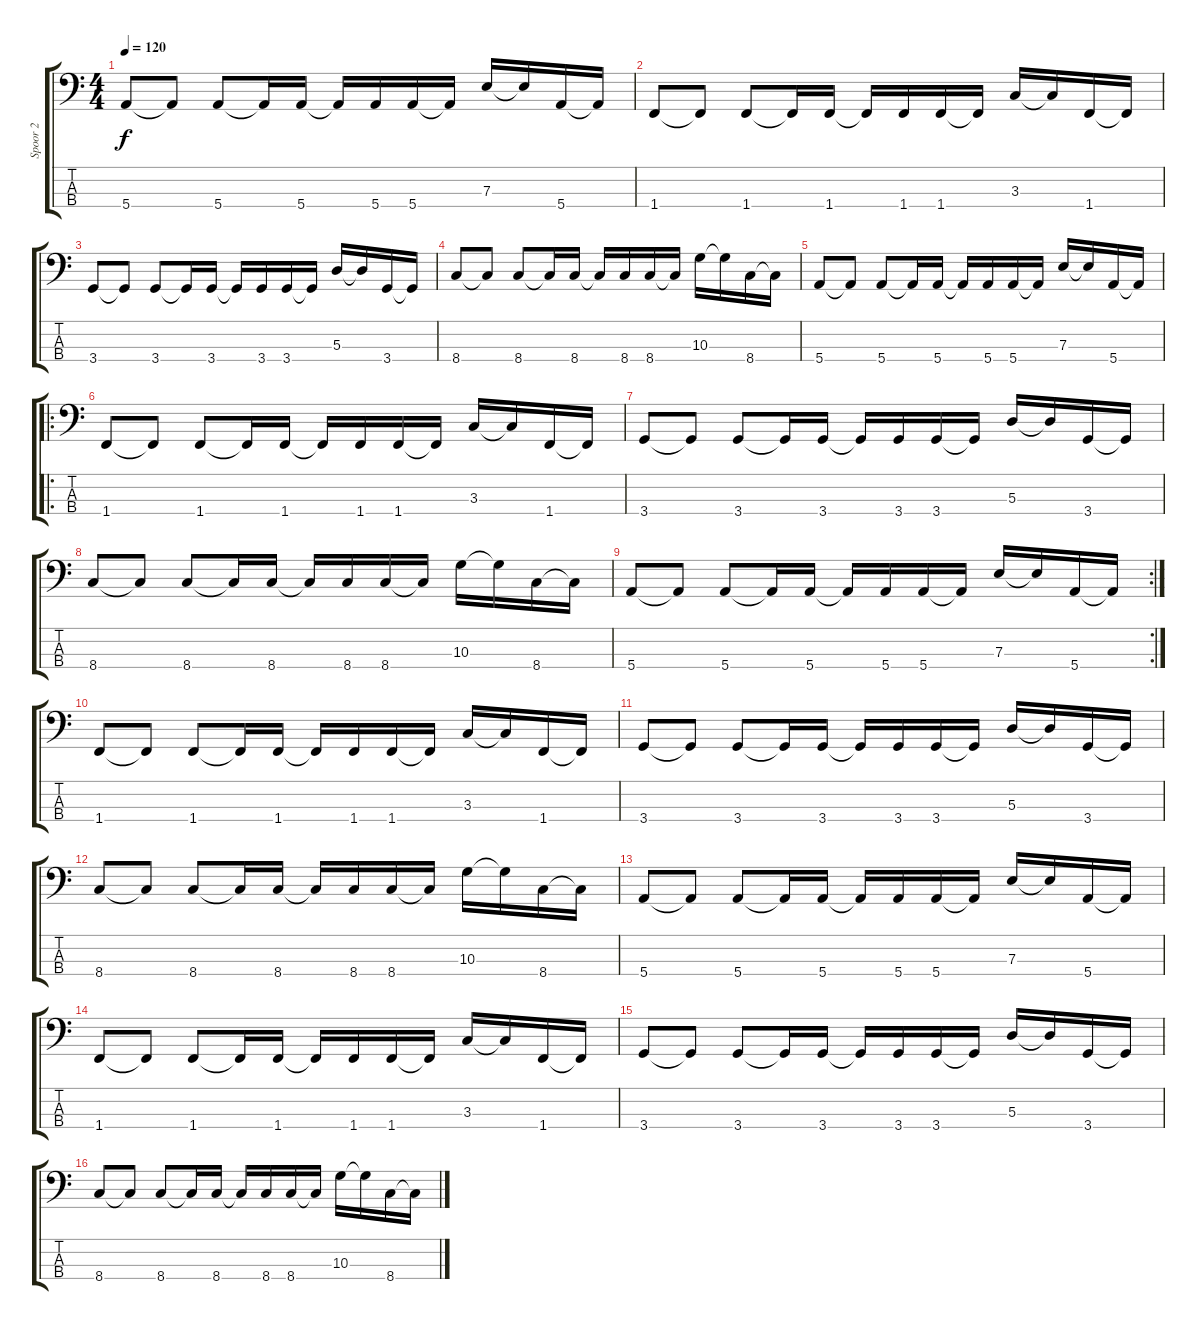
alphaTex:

\track ("Spoor 2" "Spoor 2") {instrument electricbasspick}
\staff {score tabs}
\tuning (G2 D2 A1 E1) {hide}
\ts (4 4)
\tempo 120
\clef f4
\ks c
5.4.8{dy f} 5.4{t}.8 5.4.8 5.4{t}.16 5.4.16 5.4{t}.16 5.4.16 5.4.16 5.4{t}.16 7.3.16 7.3{t}.16 5.4.16 5.4{t}.16 |
1.4.8 1.4{t}.8 1.4.8 1.4{t}.16 1.4.16 1.4{t}.16 1.4.16 1.4.16 1.4{t}.16 3.3.16 3.3{t}.16 1.4.16 1.4{t}.16 |
3.4.8 3.4{t}.8 3.4.8 3.4{t}.16 3.4.16 3.4{t}.16 3.4.16 3.4.16 3.4{t}.16 5.3.16 5.3{t}.16 3.4.16 3.4{t}.16 |
8.4.8 8.4{t}.8 8.4.8 8.4{t}.16 8.4.16 8.4{t}.16 8.4.16 8.4.16 8.4{t}.16 10.3.16 10.3{t}.16 8.4.16 8.4{t}.16 |
5.4.8 5.4{t}.8 5.4.8 5.4{t}.16 5.4.16 5.4{t}.16 5.4.16 5.4.16 5.4{t}.16 7.3.16 7.3{t}.16 5.4.16 5.4{t}.16 |
\ro
1.4.8 1.4{t}.8 1.4.8 1.4{t}.16 1.4.16 1.4{t}.16 1.4.16 1.4.16 1.4{t}.16 3.3.16 3.3{t}.16 1.4.16 1.4{t}.16 |
3.4.8 3.4{t}.8 3.4.8 3.4{t}.16 3.4.16 3.4{t}.16 3.4.16 3.4.16 3.4{t}.16 5.3.16 5.3{t}.16 3.4.16 3.4{t}.16 |
8.4.8 8.4{t}.8 8.4.8 8.4{t}.16 8.4.16 8.4{t}.16 8.4.16 8.4.16 8.4{t}.16 10.3.16 10.3{t}.16 8.4.16 8.4{t}.16 |
\rc 2
5.4.8 5.4{t}.8 5.4.8 5.4{t}.16 5.4.16 5.4{t}.16 5.4.16 5.4.16 5.4{t}.16 7.3.16 7.3{t}.16 5.4.16 5.4{t}.16 |
1.4.8 1.4{t}.8 1.4.8 1.4{t}.16 1.4.16 1.4{t}.16 1.4.16 1.4.16 1.4{t}.16 3.3.16 3.3{t}.16 1.4.16 1.4{t}.16 |
3.4.8 3.4{t}.8 3.4.8 3.4{t}.16 3.4.16 3.4{t}.16 3.4.16 3.4.16 3.4{t}.16 5.3.16 5.3{t}.16 3.4.16 3.4{t}.16 |
8.4.8 8.4{t}.8 8.4.8 8.4{t}.16 8.4.16 8.4{t}.16 8.4.16 8.4.16 8.4{t}.16 10.3.16 10.3{t}.16 8.4.16 8.4{t}.16 |
5.4.8 5.4{t}.8 5.4.8 5.4{t}.16 5.4.16 5.4{t}.16 5.4.16 5.4.16 5.4{t}.16 7.3.16 7.3{t}.16 5.4.16 5.4{t}.16 |
1.4.8 1.4{t}.8 1.4.8 1.4{t}.16 1.4.16 1.4{t}.16 1.4.16 1.4.16 1.4{t}.16 3.3.16 3.3{t}.16 1.4.16 1.4{t}.16 |
3.4.8 3.4{t}.8 3.4.8 3.4{t}.16 3.4.16 3.4{t}.16 3.4.16 3.4.16 3.4{t}.16 5.3.16 5.3{t}.16 3.4.16 3.4{t}.16 |
8.4.8 8.4{t}.8 8.4.8 8.4{t}.16 8.4.16 8.4{t}.16 8.4.16 8.4.16 8.4{t}.16 10.3.16 10.3{t}.16 8.4.16 8.4{t}.16
